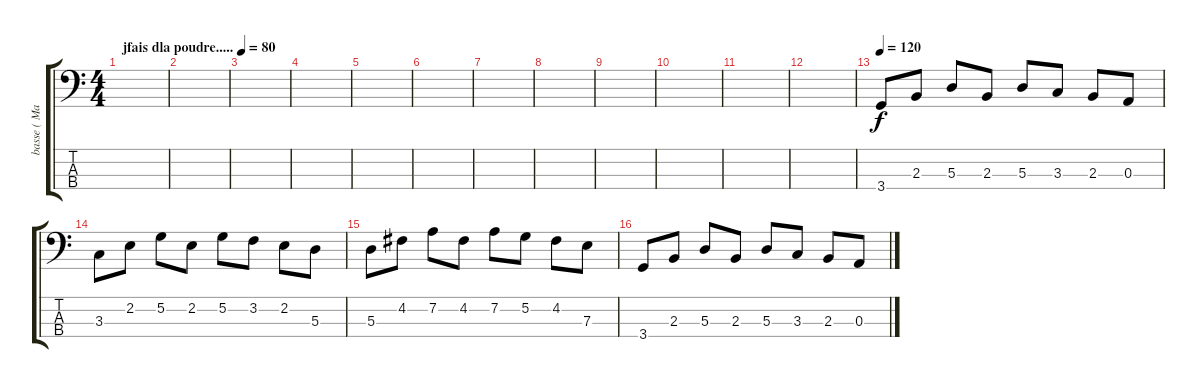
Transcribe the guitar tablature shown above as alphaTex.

\track ("basse ( Maxime ) " "basse ( Ma") {instrument electricbasspick}
\staff {score tabs}
\tuning (G2 D2 A1 E1) {hide}
\ts (4 4)
\tempo (80 "jfais dla poudre.....")
\clef f4
\ks c
|
|
|
|
|
|
|
|
|
|
|
|
\tempo 120
3.4.8 2.3.8 5.3.8 2.3.8 5.3.8 3.3.8 2.3.8 0.3.8 |
3.3.8 2.2.8 5.2.8 2.2.8 5.2.8 3.2.8 2.2.8 5.3.8 |
5.3.8 4.2.8 7.2.8 4.2.8 7.2.8 5.2.8 4.2.8 7.3.8 |
3.4.8 2.3.8 5.3.8 2.3.8 5.3.8 3.3.8 2.3.8 0.3.8
